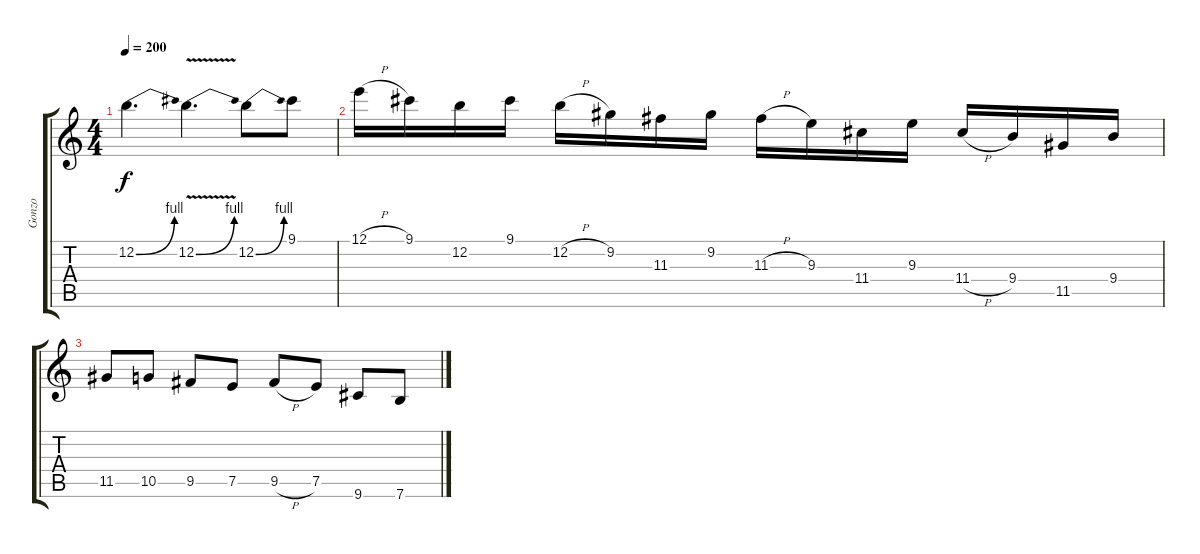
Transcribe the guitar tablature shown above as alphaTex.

\track ("Gonzo" "Gonzo") {instrument distortionguitar}
\staff {score tabs}
\tuning (E4 B3 G3 D3 A2 E2) {hide}
\ts (4 4)
\tempo 200
\clef g2
\ks c
12.2{be (bend 0 0 60 4)}.4{d dy f} 12.2{be (bend 0 0 60 4) v}.4{d} 12.2{be (bend 0 0 60 4)}.8 9.1.8 |
12.1{h}.16 9.1.16 12.2.16 9.1.16 12.2{h}.16 9.2.16 11.3.16 9.2.16 11.3{h}.16 9.3.16 11.4.16 9.3.16 11.4{h}.16 9.4.16 11.5.16 9.4.16 |
11.5.8 10.5.8 9.5.8 7.5.8 9.5{h}.8 7.5.8 9.6.8 7.6.8
